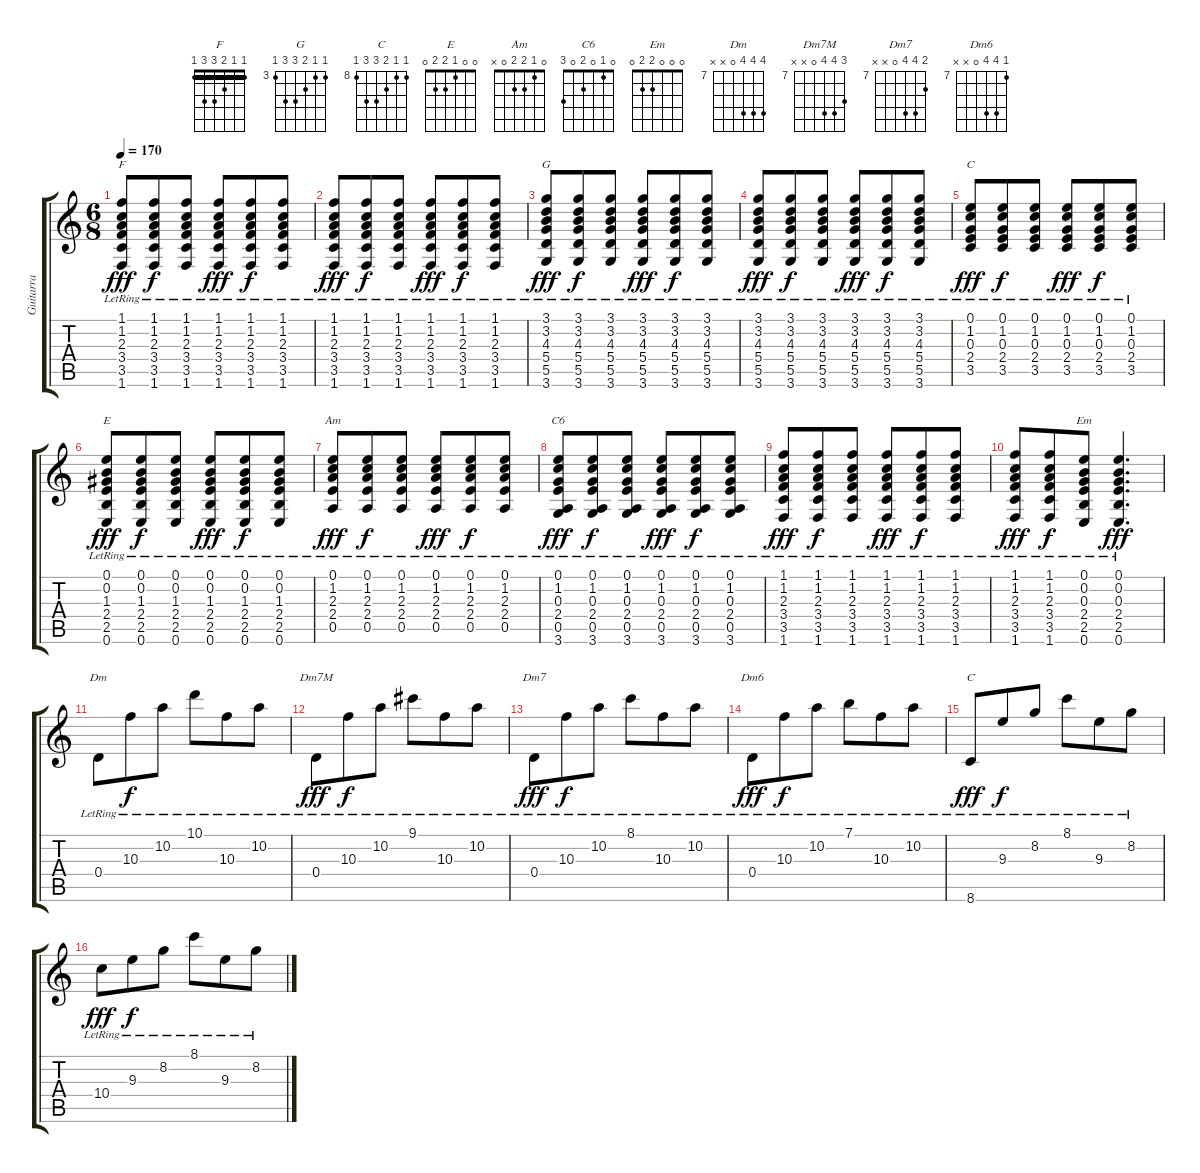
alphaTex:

\track ("Guitarra" "Guitarra") {instrument acousticguitarsteel}
\staff {score tabs}
\tuning (E4 B3 G3 D3 A2 E2) {hide}
\chord ("F" 1 1 2 3 3 1) {barre 1}
\chord ("G" 3 3 4 5 5 3) {firstfret 3}
\chord ("C" 0 1 0 2 3 x)
\chord ("E" 0 0 1 2 2 0)
\chord ("Am" 0 1 2 2 0 x)
\chord ("C6" 0 1 0 2 0 3)
\chord ("Em" 0 0 0 2 2 0)
\chord ("Dm" 10 10 10 0 x x) {firstfret 7}
\chord ("Dm7M" 9 10 10 0 x x) {firstfret 7}
\chord ("Dm7" 8 10 10 0 x x) {firstfret 7}
\chord ("Dm6" 7 10 10 0 x x) {firstfret 7}
\chord ("C" 8 8 9 10 10 8) {firstfret 8}
\ts (6 8)
\tempo 170
\clef g2
\ks c
(1.1{lr} 1.2{lr} 2.3{lr} 3.4{lr} 3.5{lr} 1.6{lr}).8{ch "F" dy fff} (1.1{lr} 1.2{lr} 2.3{lr} 3.4{lr} 3.5{lr} 1.6{lr}).8{dy f} (1.1{lr} 1.2{lr} 2.3{lr} 3.4{lr} 3.5{lr} 1.6{lr}).8 (1.1{lr} 1.2{lr} 2.3{lr} 3.4{lr} 3.5{lr} 1.6{lr}).8{dy fff} (1.1{lr} 1.2{lr} 2.3{lr} 3.4{lr} 3.5{lr} 1.6{lr}).8{dy f} (1.1{lr} 1.2{lr} 2.3{lr} 3.4{lr} 3.5{lr} 1.6{lr}).8 |
(1.1{lr} 1.2{lr} 2.3{lr} 3.4{lr} 3.5{lr} 1.6{lr}).8{dy fff} (1.1{lr} 1.2{lr} 2.3{lr} 3.4{lr} 3.5{lr} 1.6{lr}).8{dy f} (1.1{lr} 1.2{lr} 2.3{lr} 3.4{lr} 3.5{lr} 1.6{lr}).8 (1.1{lr} 1.2{lr} 2.3{lr} 3.4{lr} 3.5{lr} 1.6{lr}).8{dy fff} (1.1{lr} 1.2{lr} 2.3{lr} 3.4{lr} 3.5{lr} 1.6{lr}).8{dy f} (1.1{lr} 1.2{lr} 2.3{lr} 3.4{lr} 3.5{lr} 1.6{lr}).8 |
(3.1{lr} 3.2{lr} 4.3{lr} 5.4{lr} 5.5{lr} 3.6{lr}).8{ch "G" dy fff} (3.1{lr} 3.2{lr} 4.3{lr} 5.4{lr} 5.5{lr} 3.6{lr}).8{dy f} (3.1{lr} 3.2{lr} 4.3{lr} 5.4{lr} 5.5{lr} 3.6{lr}).8 (3.1{lr} 3.2{lr} 4.3{lr} 5.4{lr} 5.5{lr} 3.6{lr}).8{dy fff} (3.1{lr} 3.2{lr} 4.3{lr} 5.4{lr} 5.5{lr} 3.6{lr}).8{dy f} (3.1{lr} 3.2{lr} 4.3{lr} 5.4{lr} 5.5{lr} 3.6{lr}).8 |
(3.1{lr} 3.2{lr} 4.3{lr} 5.4{lr} 5.5{lr} 3.6{lr}).8{dy fff} (3.1{lr} 3.2{lr} 4.3{lr} 5.4{lr} 5.5{lr} 3.6{lr}).8{dy f} (3.1{lr} 3.2{lr} 4.3{lr} 5.4{lr} 5.5{lr} 3.6{lr}).8 (3.1{lr} 3.2{lr} 4.3{lr} 5.4{lr} 5.5{lr} 3.6{lr}).8{dy fff} (3.1{lr} 3.2{lr} 4.3{lr} 5.4{lr} 5.5{lr} 3.6{lr}).8{dy f} (3.1{lr} 3.2{lr} 4.3{lr} 5.4{lr} 5.5{lr} 3.6{lr}).8 |
(0.1{lr} 1.2{lr} 0.3{lr} 2.4{lr} 3.5{lr}).8{ch "C" dy fff} (0.1{lr} 1.2{lr} 0.3{lr} 2.4{lr} 3.5{lr}).8{dy f} (0.1{lr} 1.2{lr} 0.3{lr} 2.4{lr} 3.5{lr}).8 (0.1{lr} 1.2{lr} 0.3{lr} 2.4{lr} 3.5{lr}).8{dy fff} (0.1{lr} 1.2{lr} 0.3{lr} 2.4{lr} 3.5{lr}).8{dy f} (0.1{lr} 1.2{lr} 0.3{lr} 2.4{lr} 3.5{lr}).8 |
(0.1{lr} 0.2{lr} 1.3{lr} 2.4{lr} 2.5{lr} 0.6{lr}).8{ch "E" dy fff} (0.1{lr} 0.2{lr} 1.3{lr} 2.4{lr} 2.5{lr} 0.6{lr}).8{dy f} (0.1{lr} 0.2{lr} 1.3{lr} 2.4{lr} 2.5{lr} 0.6{lr}).8 (0.1{lr} 0.2{lr} 1.3{lr} 2.4{lr} 2.5{lr} 0.6{lr}).8{dy fff} (0.1{lr} 0.2{lr} 1.3{lr} 2.4{lr} 2.5{lr} 0.6{lr}).8{dy f} (0.1{lr} 0.2{lr} 1.3{lr} 2.4{lr} 2.5{lr} 0.6{lr}).8 |
(0.1{lr} 1.2{lr} 2.3{lr} 2.4{lr} 0.5{lr}).8{ch "Am" dy fff} (0.1{lr} 1.2{lr} 2.3{lr} 2.4{lr} 0.5{lr}).8{dy f} (0.1{lr} 1.2{lr} 2.3{lr} 2.4{lr} 0.5{lr}).8 (0.1{lr} 1.2{lr} 2.3{lr} 2.4{lr} 0.5{lr}).8{dy fff} (0.1{lr} 1.2{lr} 2.3{lr} 2.4{lr} 0.5{lr}).8{dy f} (0.1{lr} 1.2{lr} 2.3{lr} 2.4{lr} 0.5{lr}).8 |
(0.1{lr} 1.2{lr} 0.3{lr} 2.4{lr} 0.5{lr} 3.6{lr}).8{ch "C6" dy fff} (0.1{lr} 1.2{lr} 0.3{lr} 2.4{lr} 0.5{lr} 3.6{lr}).8{dy f} (0.1{lr} 1.2{lr} 0.3{lr} 2.4{lr} 0.5{lr} 3.6{lr}).8 (0.1{lr} 1.2{lr} 0.3{lr} 2.4{lr} 0.5{lr} 3.6{lr}).8{dy fff} (0.1{lr} 1.2{lr} 0.3{lr} 2.4{lr} 0.5{lr} 3.6{lr}).8{dy f} (0.1{lr} 1.2{lr} 0.3{lr} 2.4{lr} 0.5{lr} 3.6{lr}).8 |
(1.1{lr} 1.2{lr} 2.3{lr} 3.4{lr} 3.5{lr} 1.6{lr}).8{dy fff} (1.1{lr} 1.2{lr} 2.3{lr} 3.4{lr} 3.5{lr} 1.6{lr}).8{dy f} (1.1{lr} 1.2{lr} 2.3{lr} 3.4{lr} 3.5{lr} 1.6{lr}).8 (1.1{lr} 1.2{lr} 2.3{lr} 3.4{lr} 3.5{lr} 1.6{lr}).8{dy fff} (1.1{lr} 1.2{lr} 2.3{lr} 3.4{lr} 3.5{lr} 1.6{lr}).8{dy f} (1.1{lr} 1.2{lr} 2.3{lr} 3.4{lr} 3.5{lr} 1.6{lr}).8 |
(1.1{lr} 1.2{lr} 2.3{lr} 3.4{lr} 3.5{lr} 1.6{lr}).8{dy fff} (1.1{lr} 1.2{lr} 2.3{lr} 3.4{lr} 3.5{lr} 1.6{lr}).8{dy f} (0.1{lr} 0.2{lr} 0.3{lr} 2.4{lr} 2.5{lr} 0.6{lr}).8{ch "Em"} (0.1{lr} 0.2{lr} 0.3{lr} 2.4{lr} 2.5{lr} 0.6{lr}).4{d dy fff} |
0.4{lr}.8{ch "Dm"} 10.3{lr}.8{dy f} 10.2{lr}.8 10.1{lr}.8 10.3{lr}.8 10.2{lr}.8 |
0.4{lr}.8{ch "Dm7M" dy fff} 10.3{lr}.8{dy f} 10.2{lr}.8 9.1{lr}.8 10.3{lr}.8 10.2{lr}.8 |
0.4{lr}.8{ch "Dm7" dy fff} 10.3{lr}.8{dy f} 10.2{lr}.8 8.1{lr}.8 10.3{lr}.8 10.2{lr}.8 |
0.4{lr}.8{ch "Dm6" dy fff} 10.3{lr}.8{dy f} 10.2{lr}.8 7.1{lr}.8 10.3{lr}.8 10.2{lr}.8 |
8.6{lr}.8{ch "C" dy fff} 9.3{lr}.8{dy f} 8.2{lr}.8 8.1{lr}.8 9.3{lr}.8 8.2{lr}.8 |
10.4{lr}.8{dy fff} 9.3{lr}.8{dy f} 8.2{lr}.8 8.1{lr}.8 9.3{lr}.8 8.2{lr}.8
